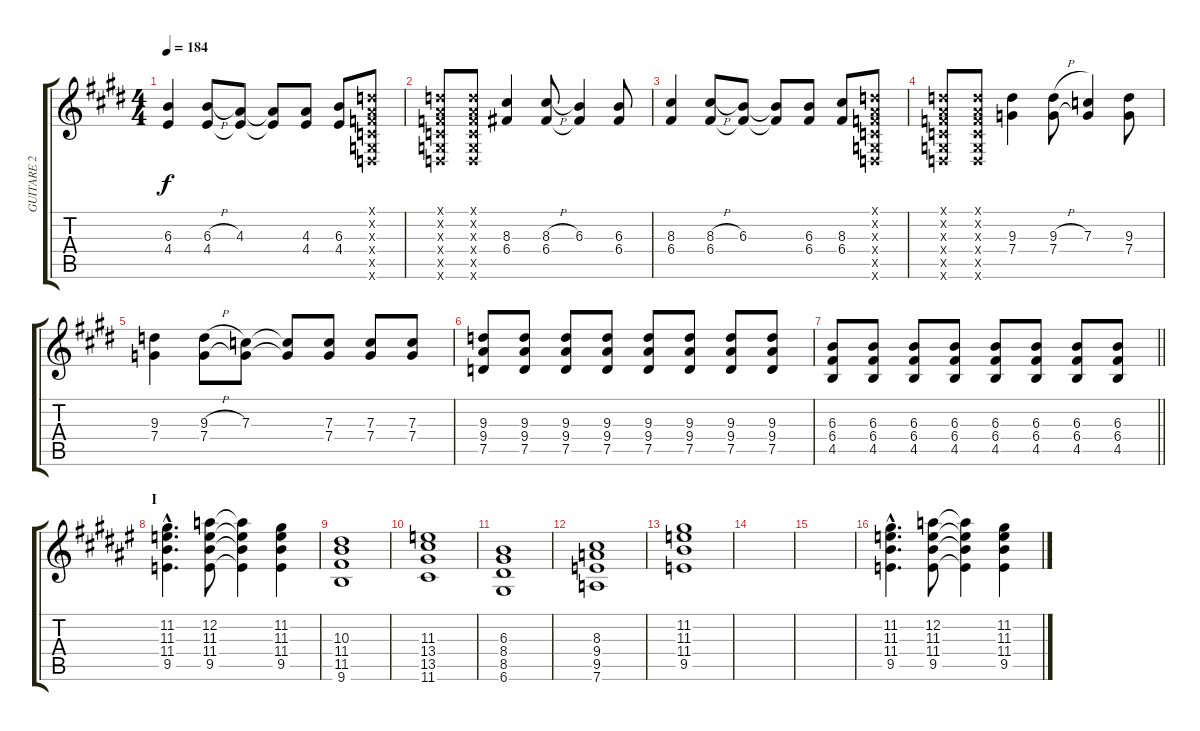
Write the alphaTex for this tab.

\track ("GUITARE 2" "GUITARE 2") {instrument distortionguitar}
\staff {score tabs}
\tuning (D4 A3 F3 C3 G2 D2) {hide}
\ts (4 4)
\tempo 184
\clef g2
\ks e
(6.3 4.4).4{dy f} (6.3{h} 4.4).8 (4.3 4.4{t}).8 (4.3{t} 4.4{t}).8 (4.3 4.4).8 (6.3 4.4).8 (0.1{x} 0.2{x} 0.3{x} 0.4{x} 0.5{x} 0.6{x}).8 |
(0.1{x} 0.2{x} 0.3{x} 0.4{x} 0.5{x} 0.6{x}).8 (0.1{x} 0.2{x} 0.3{x} 0.4{x} 0.5{x} 0.6{x}).8 (8.3 6.4).4 (8.3{h} 6.4).8 (6.3 6.4{t}).4 (6.3 6.4).8 |
(8.3 6.4).4 (8.3{h} 6.4).8 (6.3 6.4{t}).8 (6.3{t} 6.4{t}).8 (6.3 6.4).8 (8.3 6.4).8 (0.1{x} 0.2{x} 0.3{x} 0.4{x} 0.5{x} 0.6{x}).8 |
(0.1{x} 0.2{x} 0.3{x} 0.4{x} 0.5{x} 0.6{x}).8 (0.1{x} 0.2{x} 0.3{x} 0.4{x} 0.5{x} 0.6{x}).8 (9.3 7.4).4 (9.3{h} 7.4).8 (7.3 7.4{t}).4 (9.3 7.4).8 |
(9.3 7.4).4 (9.3{h} 7.4).8 (7.3 7.4{t}).8 (7.3{t} 7.4{t}).8 (7.3 7.4).8 (7.3 7.4).8 (7.3 7.4).8 |
(9.3 9.4 7.5).8 (9.3 9.4 7.5).8 (9.3 9.4 7.5).8 (9.3 9.4 7.5).8 (9.3 9.4 7.5).8 (9.3 9.4 7.5).8 (9.3 9.4 7.5).8 (9.3 9.4 7.5).8 |
\barLineRight lightlight
(6.3 6.4 4.5).8 (6.3 6.4 4.5).8 (6.3 6.4 4.5).8 (6.3 6.4 4.5).8 (6.3 6.4 4.5).8 (6.3 6.4 4.5).8 (6.3 6.4 4.5).8 (6.3 6.4 4.5).8 |
\section ("" "I")
\ks f#
(11.2{hac} 11.3{hac} 11.4{hac} 9.5{hac}).4{d volume 10 instrument distortionguitar} (12.2 11.3 11.4 9.5).8 (12.2{t} 11.3{t} 11.4{t} 9.5{t}).4 (11.2 11.3 11.4 9.5).4 |
(10.3 11.4 11.5 9.6).1 |
(11.3 13.4 13.5 11.6).1 |
(6.3 8.4 8.5 6.6).1 |
(8.3 9.4 9.5 7.6).1 |
(11.2 11.3 11.4 9.5).1 |
|
|
(11.2{hac} 11.3{hac} 11.4{hac} 9.5{hac}).4{d} (12.2 11.3 11.4 9.5).8 (12.2{t} 11.3{t} 11.4{t} 9.5{t}).4 (11.2 11.3 11.4 9.5).4
